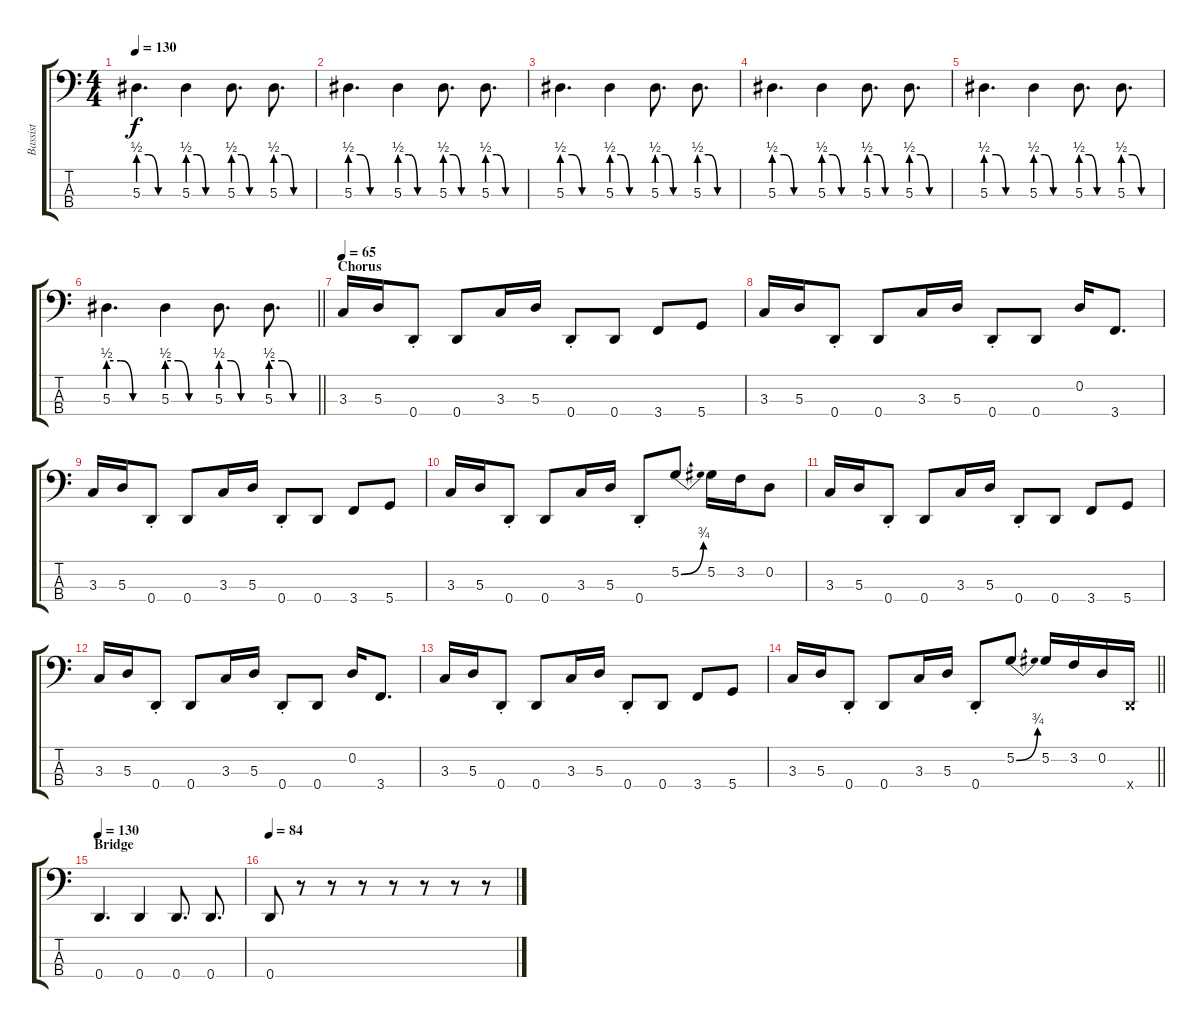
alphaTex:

\track ("Bassist" "Bassist") {instrument electricbassfinger}
\staff {score tabs}
\tuning (G2 D2 A1 D1) {hide}
\ts (4 4)
\tempo 130
\clef f4
\ks c
5.3{be (custom 0 2 15 2 30 0 60 0)}.4{d dy f} 5.3{be (custom 0 2 15 2 30 0 60 0)}.4 5.3{be (custom 0 2 15 2 30 0 60 0)}.8{d} 5.3{be (custom 0 2 15 2 30 0 60 0)}.8{d} |
5.3{be (custom 0 2 15 2 30 0 60 0)}.4{d} 5.3{be (custom 0 2 15 2 30 0 60 0)}.4 5.3{be (custom 0 2 15 2 30 0 60 0)}.8{d} 5.3{be (custom 0 2 15 2 30 0 60 0)}.8{d} |
5.3{be (custom 0 2 15 2 30 0 60 0)}.4{d} 5.3{be (custom 0 2 15 2 30 0 60 0)}.4 5.3{be (custom 0 2 15 2 30 0 60 0)}.8{d} 5.3{be (custom 0 2 15 2 30 0 60 0)}.8{d} |
5.3{be (custom 0 2 15 2 30 0 60 0)}.4{d} 5.3{be (custom 0 2 15 2 30 0 60 0)}.4 5.3{be (custom 0 2 15 2 30 0 60 0)}.8{d} 5.3{be (custom 0 2 15 2 30 0 60 0)}.8{d} |
5.3{be (custom 0 2 15 2 30 0 60 0)}.4{d} 5.3{be (custom 0 2 15 2 30 0 60 0)}.4 5.3{be (custom 0 2 15 2 30 0 60 0)}.8{d} 5.3{be (custom 0 2 15 2 30 0 60 0)}.8{d} |
\barLineRight lightlight
5.3{be (custom 0 2 15 2 30 0 60 0)}.4{d} 5.3{be (custom 0 2 15 2 30 0 60 0)}.4 5.3{be (custom 0 2 15 2 30 0 60 0)}.8{d} 5.3{be (custom 0 2 15 2 30 0 60 0)}.8{d} |
\section ("" "Chorus")
\tempo 65
3.3.16 5.3.16 0.4{st}.8 0.4.8 3.3.16 5.3.16 0.4{st}.8 0.4.8 3.4.8 5.4.8 |
3.3.16 5.3.16 0.4{st}.8 0.4.8 3.3.16 5.3.16 0.4{st}.8 0.4.8 0.2.16 3.4.8{d} |
3.3.16 5.3.16 0.4{st}.8 0.4.8 3.3.16 5.3.16 0.4{st}.8 0.4.8 3.4.8 5.4.8 |
3.3.16 5.3.16 0.4{st}.8 0.4.8 3.3.16 5.3.16 0.4{st}.8 5.2{be (bend 0 0 60 3)}.8 5.2.16 3.2.16 0.2.8 |
3.3.16 5.3.16 0.4{st}.8 0.4.8 3.3.16 5.3.16 0.4{st}.8 0.4.8 3.4.8 5.4.8 |
3.3.16 5.3.16 0.4{st}.8 0.4.8 3.3.16 5.3.16 0.4{st}.8 0.4.8 0.2.16 3.4.8{d} |
3.3.16 5.3.16 0.4{st}.8 0.4.8 3.3.16 5.3.16 0.4{st}.8 0.4.8 3.4.8 5.4.8 |
\barLineRight lightlight
3.3.16 5.3.16 0.4{st}.8 0.4.8 3.3.16 5.3.16 0.4{st}.8 5.2{be (bend 0 0 60 3)}.8 5.2.16 3.2.16 0.2.16 0.4{x}.16 |
\section ("" "Bridge")
\tempo 130
0.4.4{d} 0.4.4 0.4.8{d} 0.4.8{d} |
\tempo 84
0.4.8 r.8 r.8 r.8 r.8 r.8 r.8 r.8
